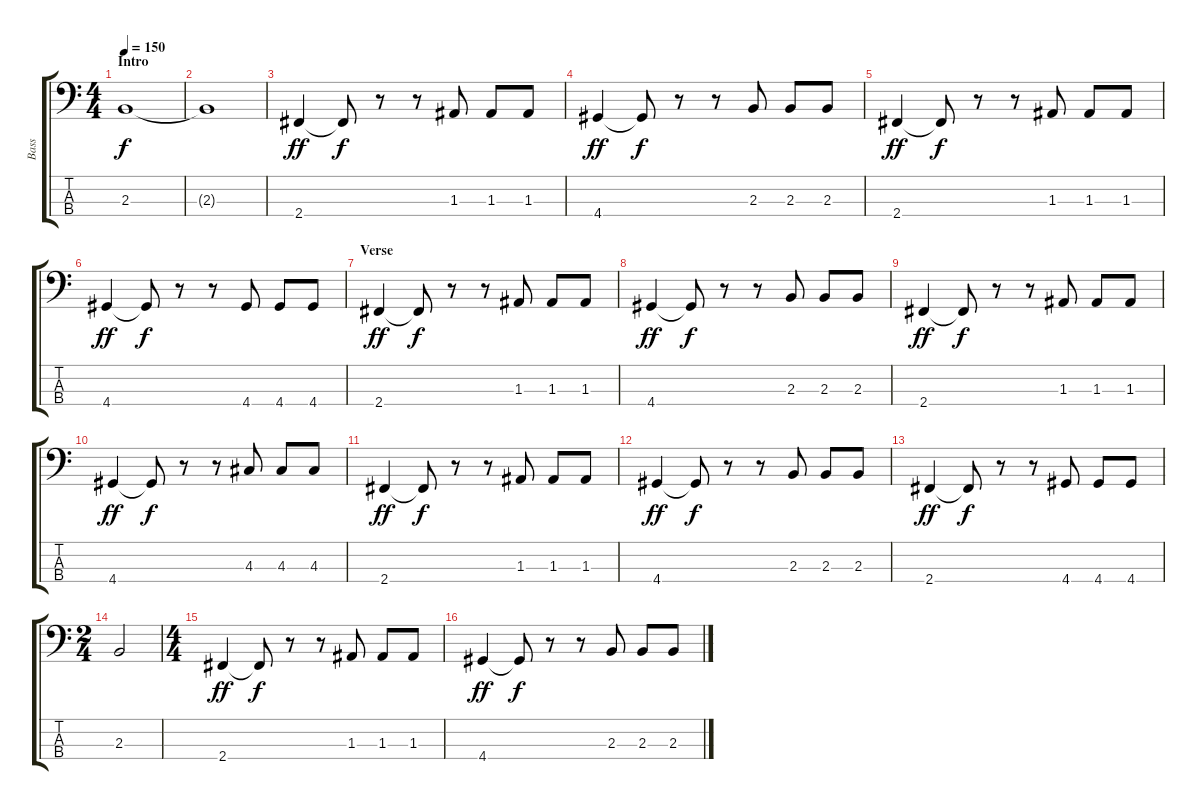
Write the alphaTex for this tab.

\track ("Bass" "Bass") {instrument electricbasspick}
\staff {score tabs}
\tuning (G2 D2 A1 E1) {hide}
\ts (4 4)
\section ("" "Intro")
\tempo 150
\clef f4
\ks c
2.3.1{dy f instrument electricbasspick} |
2.3{t}.1 |
2.4.4{dy ff} 2.4{t}.8{dy f} r.8 r.8 1.3.8 1.3.8 1.3.8 |
4.4.4{dy ff} 4.4{t}.8{dy f} r.8 r.8 2.3.8 2.3.8 2.3.8 |
2.4.4{dy ff} 2.4{t}.8{dy f} r.8 r.8 1.3.8 1.3.8 1.3.8 |
4.4.4{dy ff} 4.4{t}.8{dy f} r.8 r.8 4.4.8 4.4.8 4.4.8 |
\section ("" "Verse")
2.4.4{dy ff} 2.4{t}.8{dy f} r.8 r.8 1.3.8 1.3.8 1.3.8 |
4.4.4{dy ff} 4.4{t}.8{dy f} r.8 r.8 2.3.8 2.3.8 2.3.8 |
2.4.4{dy ff} 2.4{t}.8{dy f} r.8 r.8 1.3.8 1.3.8 1.3.8 |
4.4.4{dy ff} 4.4{t}.8{dy f} r.8 r.8 4.3.8 4.3.8 4.3.8 |
2.4.4{dy ff} 2.4{t}.8{dy f} r.8 r.8 1.3.8 1.3.8 1.3.8 |
4.4.4{dy ff} 4.4{t}.8{dy f} r.8 r.8 2.3.8 2.3.8 2.3.8 |
2.4.4{dy ff} 2.4{t}.8{dy f} r.8 r.8 4.4.8 4.4.8 4.4.8 |
\ts (2 4)
2.3.2 |
\ts (4 4)
2.4.4{dy ff} 2.4{t}.8{dy f} r.8 r.8 1.3.8 1.3.8 1.3.8 |
4.4.4{dy ff} 4.4{t}.8{dy f} r.8 r.8 2.3.8 2.3.8 2.3.8
